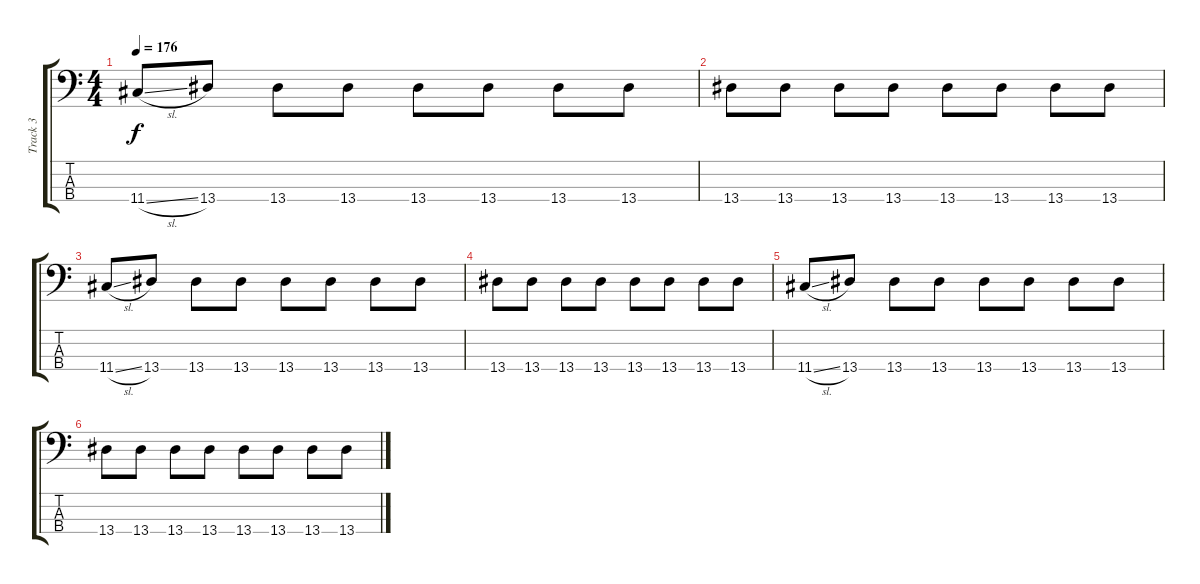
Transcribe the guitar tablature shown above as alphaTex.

\track ("Track 3" "Track 3") {instrument electricbasspick}
\staff {score tabs}
\tuning (G2 D2 A1 D1) {hide}
\ts (4 4)
\tempo 176
\clef f4
\ks c
11.4{sl}.8{dy f} 13.4.8 13.4.8 13.4.8 13.4.8 13.4.8 13.4.8 13.4.8 |
13.4.8 13.4.8 13.4.8 13.4.8 13.4.8 13.4.8 13.4.8 13.4.8 |
11.4{sl}.8 13.4.8 13.4.8 13.4.8 13.4.8 13.4.8 13.4.8 13.4.8 |
13.4.8 13.4.8 13.4.8 13.4.8 13.4.8 13.4.8 13.4.8 13.4.8 |
11.4{sl}.8 13.4.8 13.4.8 13.4.8 13.4.8 13.4.8 13.4.8 13.4.8 |
13.4.8 13.4.8 13.4.8 13.4.8 13.4.8 13.4.8 13.4.8 13.4.8
